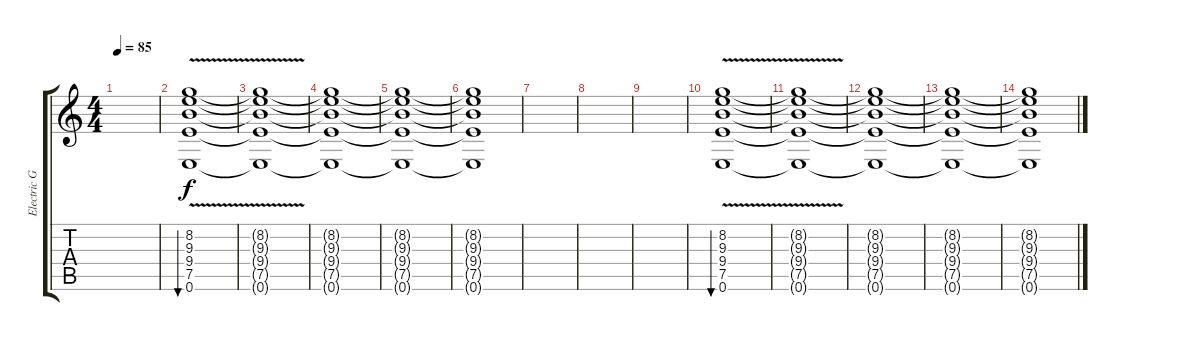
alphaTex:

\track ("Electric Guitar" "Electric G") {instrument distortionguitar}
\staff {score tabs}
\tuning (E4 B3 G3 D3 A2 E2) {hide}
\ts (4 4)
\tempo 85
\clef g2
\ks c
|
(8.2{v} 9.3{v} 9.4{v} 7.5{v} 0.6{v}).1{bu 120 volume 0} |
(8.2{t} 9.3{t} 9.4{t} 7.5{t} 0.6{t}).1 |
(8.2{t} 9.3{t} 9.4{t} 7.5{t} 0.6{t}).1 |
(8.2{t} 9.3{t} 9.4{t} 7.5{t} 0.6{t}).1 |
(8.2{t} 9.3{t} 9.4{t} 7.5{t} 0.6{t}).1 |
|
|
|
(8.2{v} 9.3{v} 9.4{v} 7.5{v} 0.6{v}).1{bu 120 volume 0} |
(8.2{t} 9.3{t} 9.4{t} 7.5{t} 0.6{t}).1 |
(8.2{t} 9.3{t} 9.4{t} 7.5{t} 0.6{t}).1 |
(8.2{t} 9.3{t} 9.4{t} 7.5{t} 0.6{t}).1 |
(8.2{t} 9.3{t} 9.4{t} 7.5{t} 0.6{t}).1
